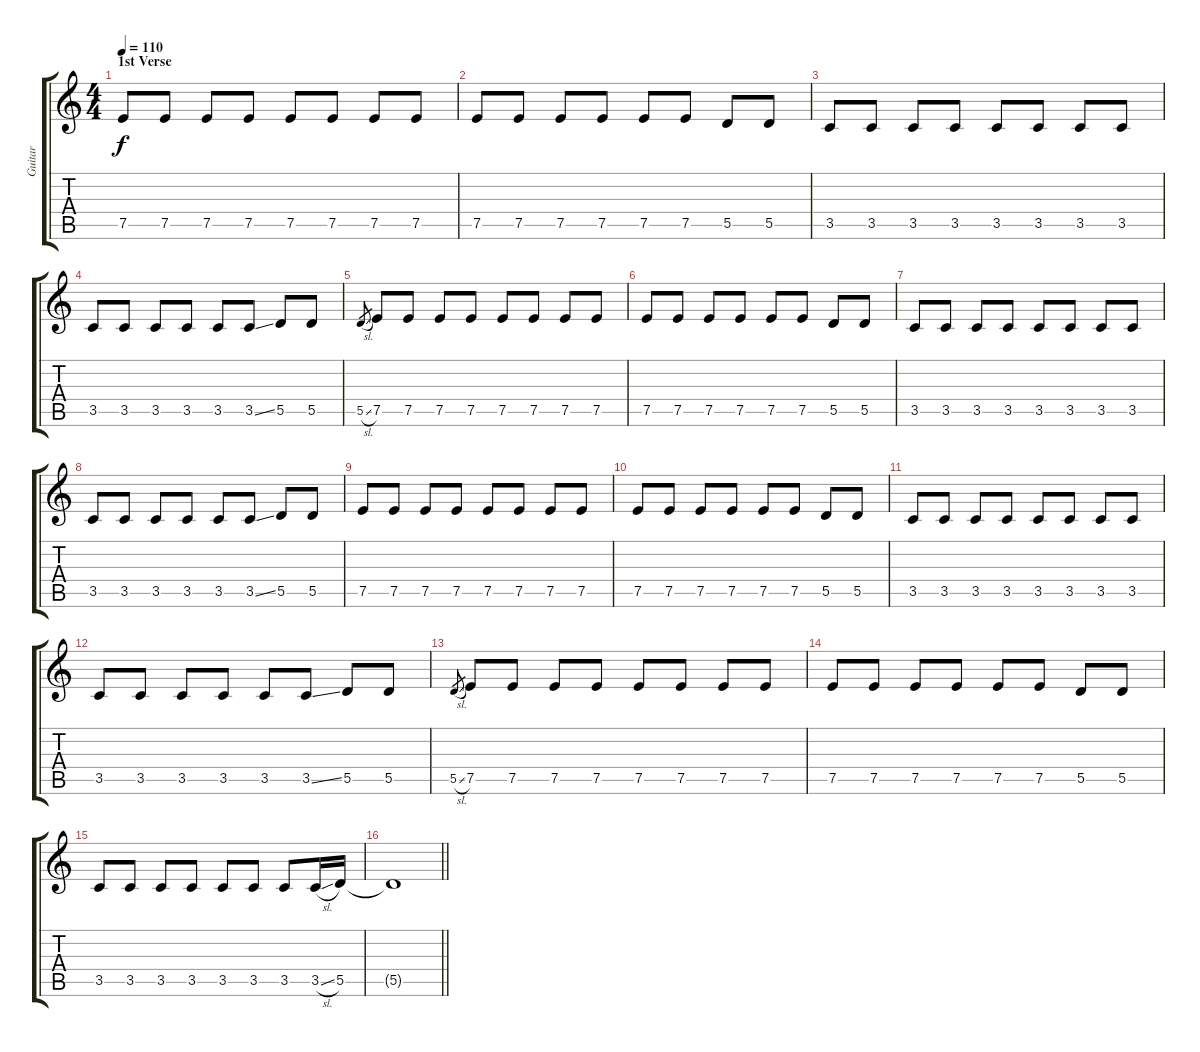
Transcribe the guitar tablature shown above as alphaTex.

\track ("Guitar" "Guitar") {instrument electricguitarjazz}
\staff {score tabs}
\tuning (E4 B3 G3 D3 A2 E2) {hide}
\ts (4 4)
\section ("" "1st Verse")
\tempo 110
\clef g2
\ks c
7.5.8{dy f} 7.5.8 7.5.8 7.5.8 7.5.8 7.5.8 7.5.8 7.5.8 |
7.5.8 7.5.8 7.5.8 7.5.8 7.5.8 7.5.8 5.5.8 5.5.8 |
3.5.8 3.5.8 3.5.8 3.5.8 3.5.8 3.5.8 3.5.8 3.5.8 |
3.5.8 3.5.8 3.5.8 3.5.8 3.5.8 3.5{ss}.8 5.5.8 5.5.8 |
5.5{sl}.8{gr} 7.5.8 7.5.8 7.5.8 7.5.8 7.5.8 7.5.8 7.5.8 7.5.8 |
7.5.8 7.5.8 7.5.8 7.5.8 7.5.8 7.5.8 5.5.8 5.5.8 |
3.5.8 3.5.8 3.5.8 3.5.8 3.5.8 3.5.8 3.5.8 3.5.8 |
3.5.8 3.5.8 3.5.8 3.5.8 3.5.8 3.5{ss}.8 5.5.8 5.5.8 |
7.5.8 7.5.8 7.5.8 7.5.8 7.5.8 7.5.8 7.5.8 7.5.8 |
7.5.8 7.5.8 7.5.8 7.5.8 7.5.8 7.5.8 5.5.8 5.5.8 |
3.5.8 3.5.8 3.5.8 3.5.8 3.5.8 3.5.8 3.5.8 3.5.8 |
3.5.8 3.5.8 3.5.8 3.5.8 3.5.8 3.5{ss}.8 5.5.8 5.5.8 |
5.5{sl}.8{gr} 7.5.8 7.5.8 7.5.8 7.5.8 7.5.8 7.5.8 7.5.8 7.5.8 |
7.5.8 7.5.8 7.5.8 7.5.8 7.5.8 7.5.8 5.5.8 5.5.8 |
3.5.8 3.5.8 3.5.8 3.5.8 3.5.8 3.5.8 3.5.8 3.5{sl}.16 5.5.16 |
\barLineRight lightlight
5.5{t}.1
